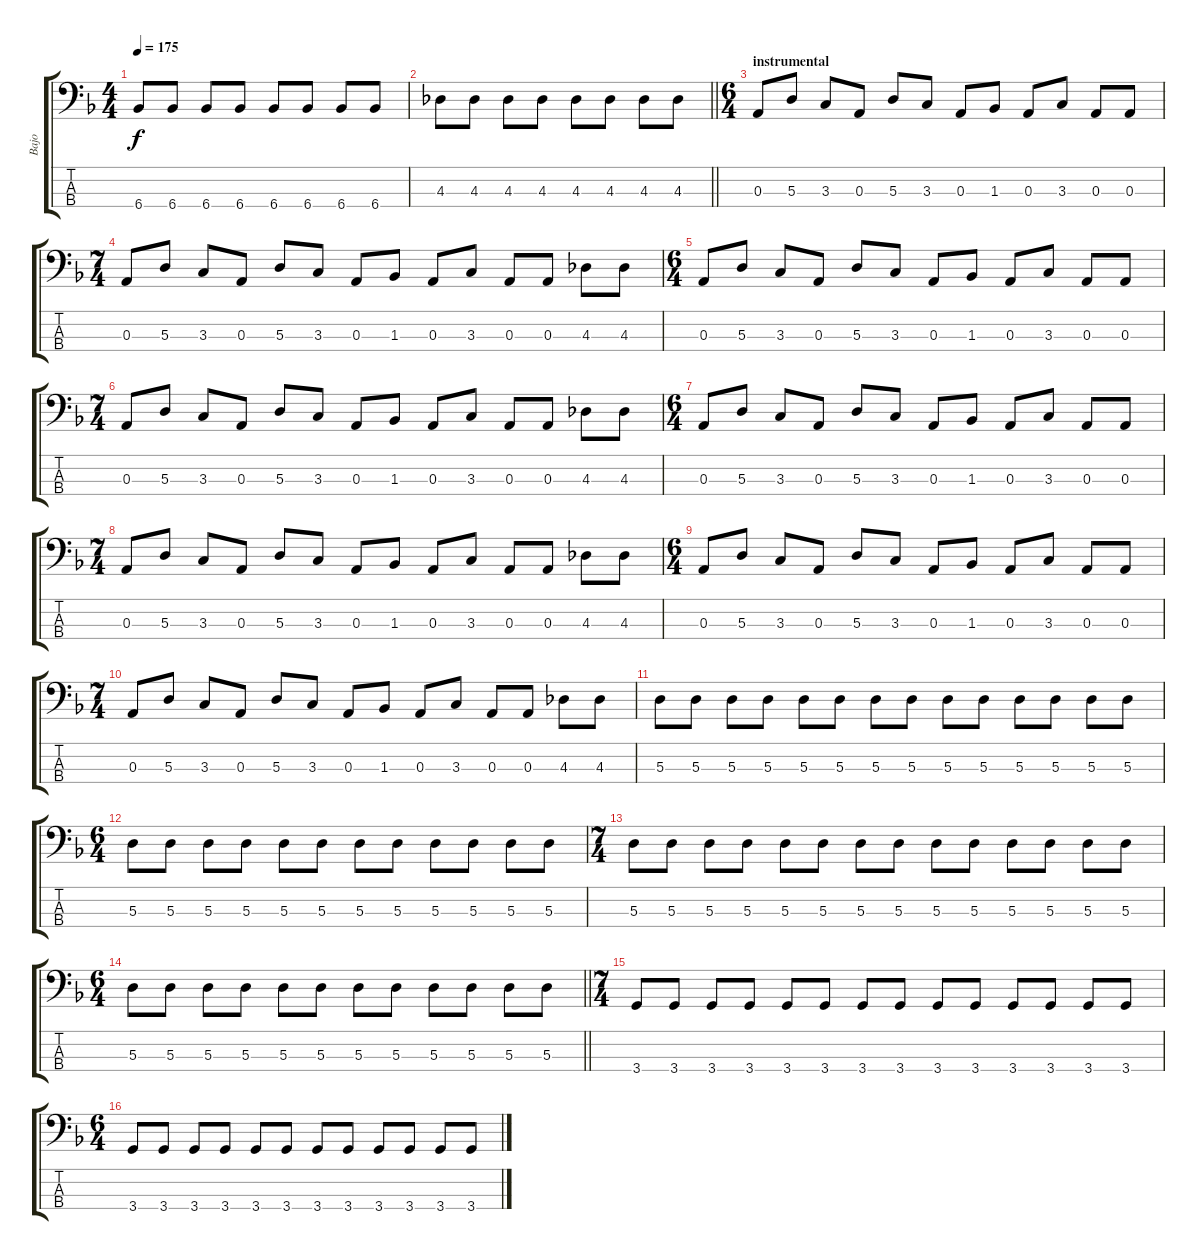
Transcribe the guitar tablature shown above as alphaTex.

\track ("Bajo" "Bajo") {instrument electricbassfinger}
\staff {score tabs}
\tuning (G2 D2 A1 E1) {hide}
\ts (4 4)
\tempo 175
\clef f4
\ks dminor
6.4.8{dy f} 6.4.8 6.4.8 6.4.8 6.4.8 6.4.8 6.4.8 6.4.8 |
\barLineRight lightlight
4.3.8 4.3.8 4.3.8 4.3.8 4.3.8 4.3.8 4.3.8 4.3.8 |
\ts (6 4)
\section ("" "instrumental")
0.3.8 5.3.8 3.3.8 0.3.8 5.3.8 3.3.8 0.3.8 1.3.8 0.3.8 3.3.8 0.3.8 0.3.8 |
\ts (7 4)
0.3.8 5.3.8 3.3.8 0.3.8 5.3.8 3.3.8 0.3.8 1.3.8 0.3.8 3.3.8 0.3.8 0.3.8 4.3.8 4.3.8 |
\ts (6 4)
0.3.8 5.3.8 3.3.8 0.3.8 5.3.8 3.3.8 0.3.8 1.3.8 0.3.8 3.3.8 0.3.8 0.3.8 |
\ts (7 4)
0.3.8 5.3.8 3.3.8 0.3.8 5.3.8 3.3.8 0.3.8 1.3.8 0.3.8 3.3.8 0.3.8 0.3.8 4.3.8 4.3.8 |
\ts (6 4)
0.3.8 5.3.8 3.3.8 0.3.8 5.3.8 3.3.8 0.3.8 1.3.8 0.3.8 3.3.8 0.3.8 0.3.8 |
\ts (7 4)
0.3.8 5.3.8 3.3.8 0.3.8 5.3.8 3.3.8 0.3.8 1.3.8 0.3.8 3.3.8 0.3.8 0.3.8 4.3.8 4.3.8 |
\ts (6 4)
0.3.8 5.3.8 3.3.8 0.3.8 5.3.8 3.3.8 0.3.8 1.3.8 0.3.8 3.3.8 0.3.8 0.3.8 |
\ts (7 4)
0.3.8 5.3.8 3.3.8 0.3.8 5.3.8 3.3.8 0.3.8 1.3.8 0.3.8 3.3.8 0.3.8 0.3.8 4.3.8 4.3.8 |
5.3.8 5.3.8 5.3.8 5.3.8 5.3.8 5.3.8 5.3.8 5.3.8 5.3.8 5.3.8 5.3.8 5.3.8 5.3.8 5.3.8 |
\ts (6 4)
5.3.8 5.3.8 5.3.8 5.3.8 5.3.8 5.3.8 5.3.8 5.3.8 5.3.8 5.3.8 5.3.8 5.3.8 |
\ts (7 4)
5.3.8 5.3.8 5.3.8 5.3.8 5.3.8 5.3.8 5.3.8 5.3.8 5.3.8 5.3.8 5.3.8 5.3.8 5.3.8 5.3.8 |
\ts (6 4)
\barLineRight lightlight
5.3.8 5.3.8 5.3.8 5.3.8 5.3.8 5.3.8 5.3.8 5.3.8 5.3.8 5.3.8 5.3.8 5.3.8 |
\ts (7 4)
3.4.8 3.4.8 3.4.8 3.4.8 3.4.8 3.4.8 3.4.8 3.4.8 3.4.8 3.4.8 3.4.8 3.4.8 3.4.8 3.4.8 |
\ts (6 4)
3.4.8 3.4.8 3.4.8 3.4.8 3.4.8 3.4.8 3.4.8 3.4.8 3.4.8 3.4.8 3.4.8 3.4.8
